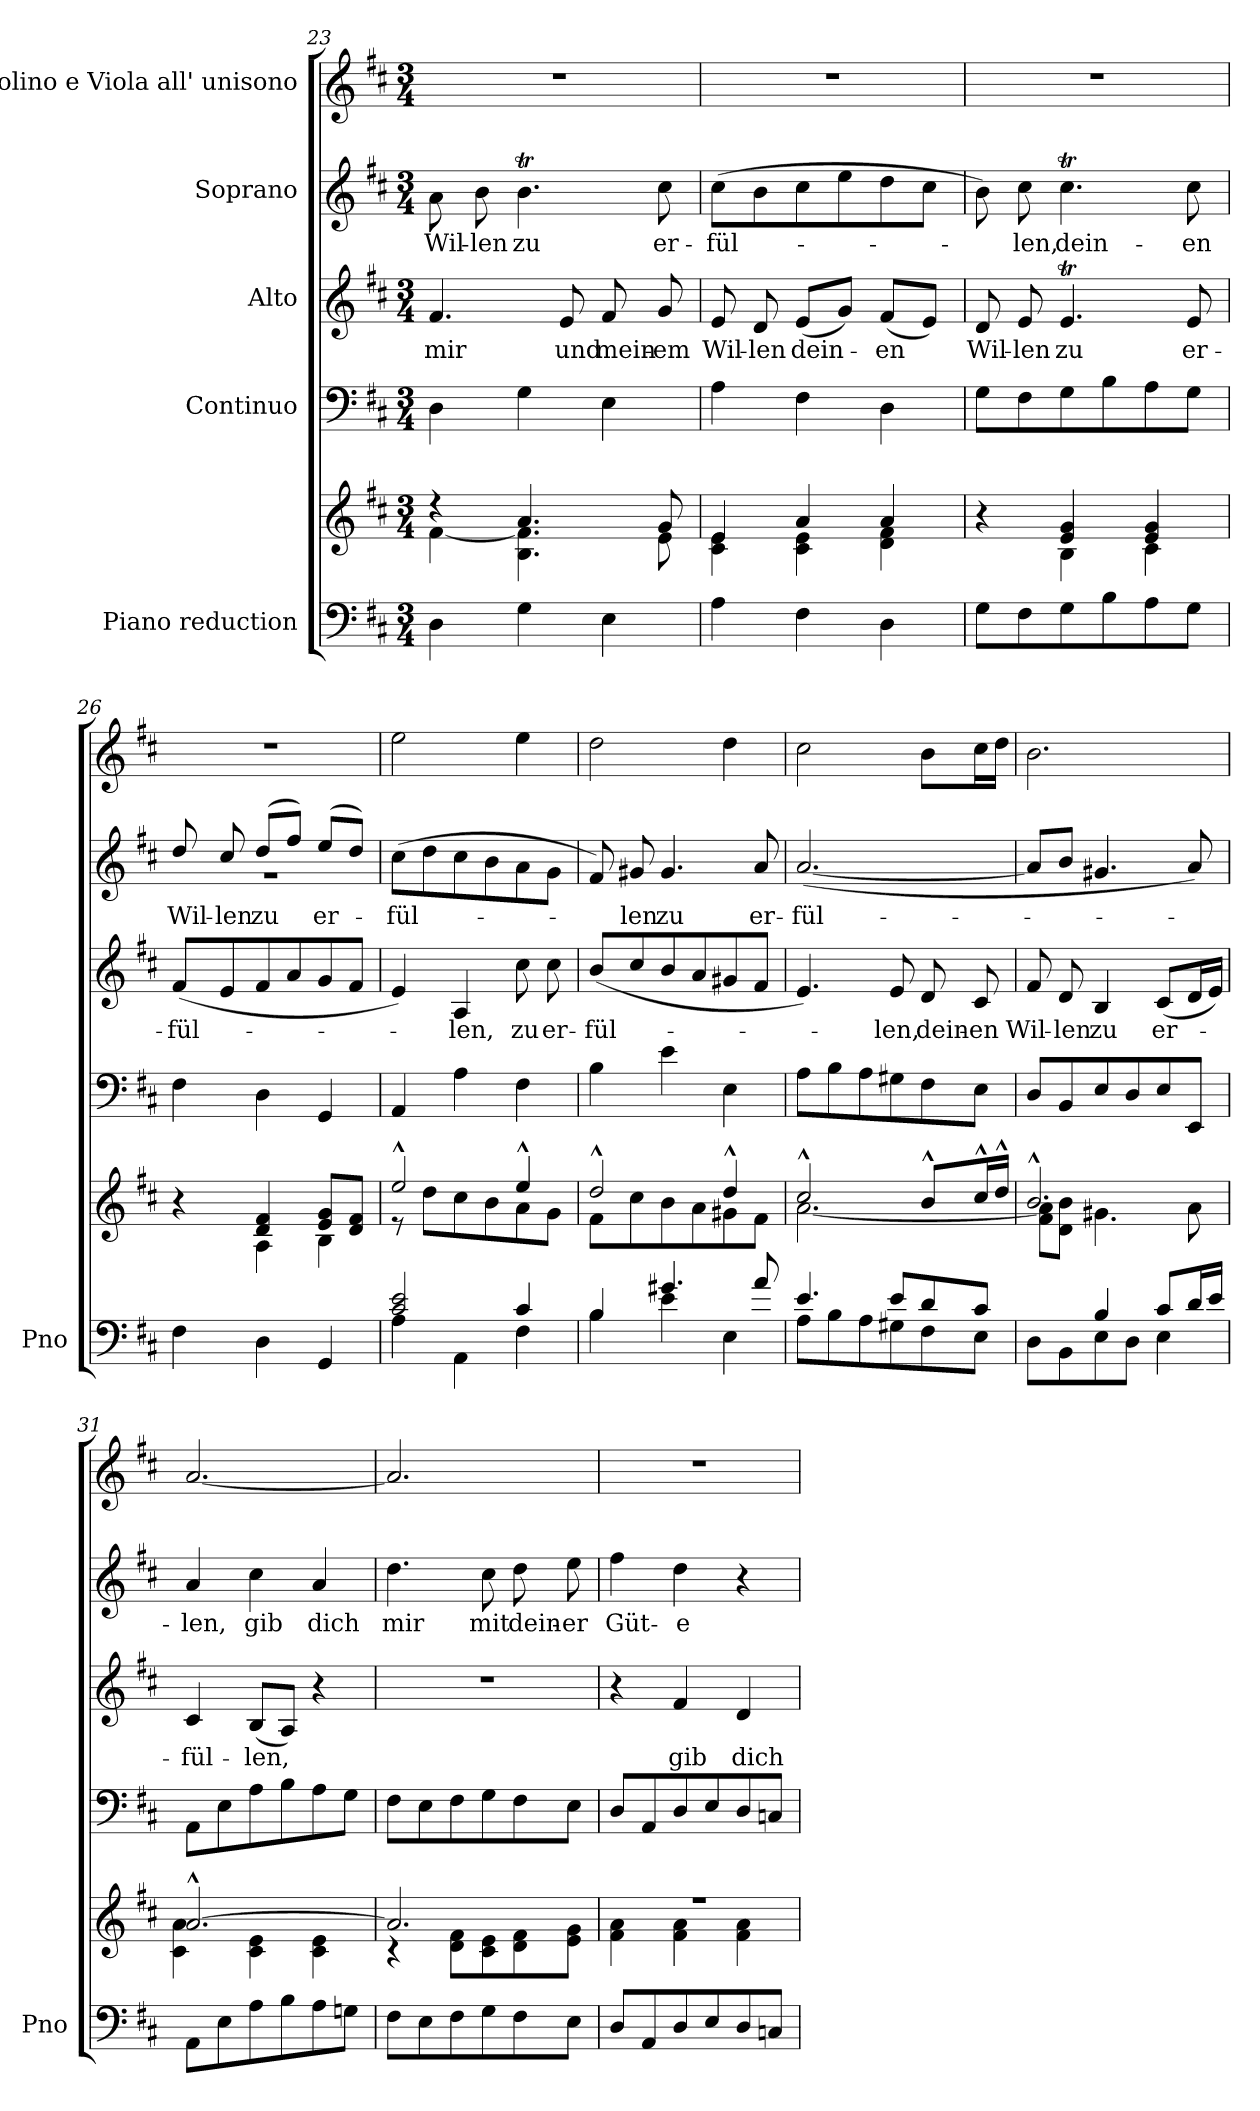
**kern	**kern	**kern	**kern	**text	**kern	**text	**kern
*part5	*part5	*part4	*part3	*part3	*part2	*part2	*part1
*staff6	*staff5	*staff4	*staff3	*staff3	*staff2	*staff2	*staff1
*I"Piano reduction	*	*I"Continuo	*I"Alto	*	*I"Soprano	*	*I"Violino e Viola all' unisono
*I'Pno	*	*	*	*	*	*	*
*clefF4	*clefG2	*clefF4	*clefG2	*	*clefG2	*	*clefG2
*k[f#c#]	*k[f#c#]	*k[f#c#]	*k[f#c#]	*	*k[f#c#]	*	*k[f#c#]
*M3/4	*M3/4	*M3/4	*M3/4	*	*M3/4	*	*M3/4
=23	=23	=23	=23	=23	=23	=23	=23
*	*^	*	*	*	*	*	*
!	!	!	!	!	!LO:LY:b	!	!LO:LY:b	!
4D\	4r	[4f#\	4D\	4.f#/	mir	8a\	Wil-	2.r
!	!	!	!	!	!	!	!LO:LY:b	!
.	.	.	.	.	.	8b\	-len	.
!	!	!	!	!	!	!	!LO:LY:b	!
4G\	4.a/	4.B\ 4.f#\]	4G\	.	.	4.bT\	zu	.
!	!	!	!	!	!LO:LY:b	!	!	!
.	.	.	.	8e/	und	.	.	.
!	!	!	!	!	!LO:LY:b	!	!	!
4E\	.	.	4E\	8f#/	mein-	.	.	.
!	!	!	!	!	!LO:LY:b	!	!LO:LY:b	!
.	8g/	8e\	.	8g/	-em	8cc#\	er-	.
=24	=24	=24	=24	=24	=24	=24	=24	=24
!	!	!	!	!	!LO:LY:b	!	!LO:LY:b	!
4A\	4e/	4c#\ 4e\	4A\	8e/	Wil-	(8cc#\L	-fül-	2.r
!	!	!	!	!	!LO:LY:b	!	!	!
.	.	.	.	8d/	-len	8b\	.	.
!	!	!	!	!	!LO:LY:b	!	!	!
4F#\	4a/	4c#\ 4e\	4F#\	(8e/L	dein-	8cc#\	.	.
.	.	.	.	8g/J)	.	8ee\	.	.
!	!	!	!	!	!LO:LY:b	!	!	!
4D\	4a/	4d\ 4f#\	4D\	(8f#/L	-en	8dd\	.	.
.	.	.	.	8e/J)	.	8cc#\J	.	.
=25	=25	=25	=25	=25	=25	=25	=25	=25
!	!	!	!	!	!LO:LY:b	!	!	!
8G\L	4r	4ryy	8G\L	8d/	Wil-	8b\)	.	2.r
!	!	!	!	!	!LO:LY:b	!	!LO:LY:b	!
8F#\	.	.	8F#\	8e/	-len	8cc#\	len,	.
!	!	!	!	!	!LO:LY:b	!	!LO:LY:b	!
8G\	4e/ 4g/	4B\	8G\	4.eT/	zu	4.cc#t\	dein-	.
8B\	.	.	8B\	.	.	.	.	.
8A\	4e/ 4g/	4c#\	8A\	.	.	.	.	.
!	!	!	!	!	!LO:LY:b	!	!LO:LY:b	!
8G\J	.	.	8G\J	8e/	er-	8cc#\	-en	.
=26	=26	=26	=26	=26	=26	=26	=26	=26
!	!	!	!	!	!LO:LY:b	!	!LO:LY:b	!
*	*	*	*	*	*	*^	*	*
4F#\	4r	4ryy	4F#\	(8f#/L	-fül-	8dd/	2.r	Wil-	2.r
!	!	!	!	!	!	!	!	!LO:LY:b	!
.	.	.	.	8e/	.	8cc#/	.	-len	.
!	!	!	!	!	!	!	!	!LO:LY:b	!
4D\	4d/ 4f#/	4A\	4D\	8f#/	.	(8dd/L	.	zu	.
.	.	.	.	8a/	.	8ff#/J)	.	.	.
!	!	!	!	!	!	!	!	!LO:LY:b	!
4GG/	8e/ 8g/L	4B\	4GG/	8g/	.	(8ee/L	.	er-	.
.	8d/ 8f#/J	.	.	8f#/J	.	8dd/J)	.	.	.
*	*	*	*	*	*	*v	*v	*	*
=27	=27	=27	=27	=27	=27	=27	=27	=27
*^	*	*	*	*	*	*	*	*
!	!	!	!	!	!	!	!	!LO:LY:b	!
2c#/ 2e/	4A\	2ee^^/	8r	4AA/	4e/)	.	(8cc#\L	-fül-	2ee\
.	.	.	8dd\L	.	.	.	8dd\	.	.
!	!	!	!	!	!	!LO:LY:b	!	!	!
.	4AA\	.	8cc#\	4A\	4A/	-len,	8cc#\	.	.
.	.	.	8b\	.	.	.	8b\	.	.
!	!	!	!	!	!	!LO:LY:b	!	!	!
4c#/	4F#\	4ee^^/	8a\	4F#\	8cc#\	zu	8a\	.	4ee\
!	!	!	!	!	!	!LO:LY:b	!	!	!
.	.	.	8g\J	.	8cc#\	er-	8g\J	.	.
!!LO:LB:g=z
=28	=28	=28	=28	=28	=28	=28	=28	=28	=28
!	!	!	!	!	!	!LO:LY:b	!	!	!
4B/	4B\	2dd^^/	8f#\L	4B\	(8b/L	-fül-	8f#/)	.	2dd\
!	!	!	!	!	!	!	!	!LO:LY:b	!
.	.	.	8cc#\	.	8cc#/	.	8g#X/	-len	.
!	!	!	!	!	!	!	!	!LO:LY:b	!
4.g#X/	4e\	.	8b\	4e\	8b/	.	4.g#/	zu	.
.	.	.	8a\	.	8a/	.	.	.	.
.	4E\	4dd^^/	8g#X\	4E\	8g#X/	.	.	.	4dd\
!	!	!	!	!	!	!	!	!LO:LY:b	!
8a/	.	.	8f#\J	.	8f#/J	.	8a/	er-	.
=29	=29	=29	=29	=29	=29	=29	=29	=29	=29
!	!	!	!	!	!	!	!	!LO:LY:b	!
4.e/	8A\L	2cc#^^/	[2.a\	8A\L	4.e/)	.	([2.a/	-fül-	2cc#\
.	8B\	.	.	8B\	.	.	.	.	.
.	8A\	.	.	8A\	.	.	.	.	.
!	!	!	!	!	!	!LO:LY:b	!	!	!
8e/L	8G#X\	.	.	8G#X\	8e/	-len,	.	.	.
!	!	!	!	!	!	!LO:LY:b	!	!	!
8d/	8F#\	8b^^/L	.	8F#\	8d/	dein-	.	.	8b\L
!	!	!	!	!	!	!LO:LY:b	!	!	!
8c#/J	8E\J	16cc#^^/L	.	8E\J	8c#/	-en	.	.	16cc#\L
.	.	16dd^^/JJ	.	.	.	.	.	.	16dd\JJ
=30	=30	=30	=30	=30	=30	=30	=30	=30	=30
!	!	!	!	!	!	!LO:LY:b	!	!	!
4ryy	8D\L	2.b^^/	8f#\ 8a\]L	8D/L	8f#/	Wil-	8a/L]	.	2.b\
!	!	!	!	!	!	!LO:LY:b	!	!	!
.	8BB\	.	8d\ 8b\J	8BB/	8d/	-len	8b/J	.	.
!	!	!	!	!	!	!LO:LY:b	!	!	!
4B/	8E\	.	4.g#X\	8E/	4B/	zu	4.g#X/	.	.
.	8D\J	.	.	8D/	.	.	.	.	.
!	!	!	!	!	!	!LO:LY:b	!	!	!
8c#/L	4E\	.	.	8E/	(8c#/L	er-	.	.	.
16d/L	.	.	8a\	8EE/J	16d/L	.	8a/)	.	.
16e/JJ	.	.	.	.	16e/JJ)	.	.	.	.
*v	*v	*	*	*	*	*	*	*	*
=31	=31	=31	=31	=31	=31	=31	=31	=31
!	!	!	!	!	!LO:LY:b	!	!LO:LY:b	!
8AA\L	[2.a^^/	4c#\ 4a\	8AA\L	4c#/	-fül-	4a/	-len,	[2.a/
8E\	.	.	8E\	.	.	.	.	.
!	!	!	!	!	!LO:LY:b	!	!LO:LY:b	!
8A\	.	4c#\ 4e\	8A\	(8B/L	-len,	4cc#\	gib	.
8B\	.	.	8B\	8A/J)	.	.	.	.
!	!	!	!	!	!	!	!LO:LY:b	!
8A\	.	4c#\ 4e\	8A\	4r	.	4a/	dich	.
8Gn\J	.	.	8G\J	.	.	.	.	.
=32	=32	=32	=32	=32	=32	=32	=32	=32
!	!	!	!	!	!	!	!LO:LY:b	!
8F#\L	2.a/]	4r	8F#\L	2.r	.	4.dd\	mir	2.a/]
8E\	.	.	8E\	.	.	.	.	.
8F#\	.	8d\ 8f#\L	8F#\	.	.	.	.	.
!	!	!	!	!	!	!	!LO:LY:b	!
8G\	.	8c#\ 8e\	8G\	.	.	8cc#\	mit	.
!	!	!	!	!	!	!	!LO:LY:b	!
8F#\	.	8d\ 8f#\	8F#\	.	.	8dd\	dein-	.
!	!	!	!	!	!	!	!LO:LY:b	!
8E\J	.	8e\ 8g\J	8E\J	.	.	8ee\	-er	.
=33	=33	=33	=33	=33	=33	=33	=33	=33
!	!	!	!	!	!	!	!LO:LY:b	!
8D/L	2.r	4f#\ 4a\	8D/L	4r	.	4ff#\	Güt-	2.r
8AA/	.	.	8AA/	.	.	.	.	.
!	!	!	!	!	!LO:LY:b	!	!LO:LY:b	!
8D/	.	4f#\ 4a\	8D/	4f#/	gib	4dd\	-e	.
8E/	.	.	8E/	.	.	.	.	.
!	!	!	!	!	!LO:LY:b	!	!	!
8D/	.	4f#\ 4a\	8D/	4d/	dich	4r	.	.
8Cn/J	.	.	8Cn/J	.	.	.	.	.
*	*v	*v	*	*	*	*	*	*
=	=	=	=	=	=	=	=
*-	*-	*-	*-	*-	*-	*-	*-
